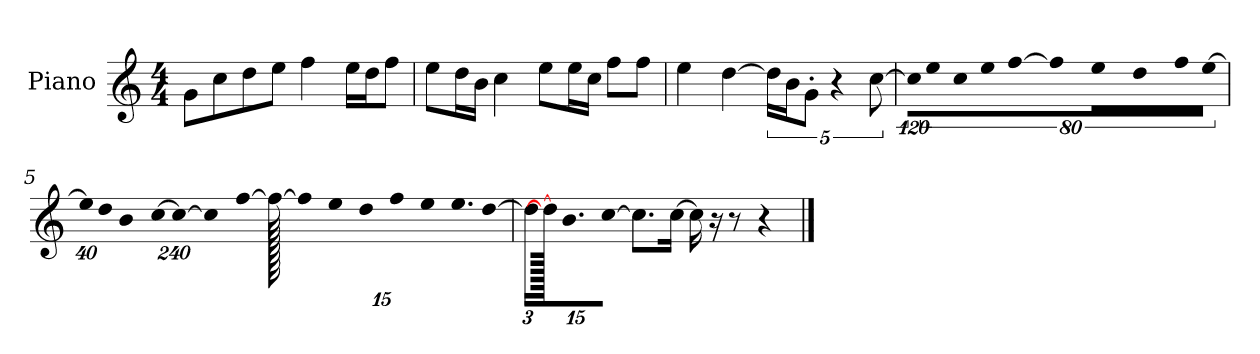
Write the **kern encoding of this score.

**kern
*part1
*staff1
*I"Piano
*I'P-no
*clefG2
*k[]
*M4/4
*MM90
=1
8g\L
8cc\
8dd\
8ee\J
4ff\
16ee\LL
16dd\J
8ff\J
=2
8ee\L
16dd\L
16b\JJ
4cc\
8ee\L
16ee\L
16cc\JJ
8ff\L
8ff\J
=3
4ee\
[4dd\
20dd\LL]
20b\J
10g'\J
5r
[10cc\
=4
!LO:N:vis=16
1920%107cc\KL]
!LO:N:vis=8
640%71ee\
!LO:N:vis=8
640%71cc\
!LO:N:vis=8
640%71ee\
!LO:N:vis=16
[1920%107ff\Jk
!LO:N:vis=4
1920%427ff\]
!LO:N:vis=16
1920%107ee\LL
!LO:N:vis=16
1920%107dd\J
!LO:N:vis=8
640%71ff\
!LO:N:vis=8
[640%71ee\J
!!LO:LB:g=z
=5
*Xbrackettup
!LO:N:vis=32
640%23ee\KLL]
!LO:N:vis=16
1920%137dd\
!LO:N:vis=32
640%23b\K
!LO:N:vis=16
[1920%137cc\J
!LO:N:vis=8
960%137cc\_
!LO:N:vis=32
640%23cc\KL]
[384%41ff\J
1920ff\_
!LO:N:vis=32
640%23ff\KLL]
!LO:N:vis=16
1920%137ee\
!LO:N:vis=32
640%23dd\K
!LO:N:vis=16
1920%137ff\
!LO:N:vis=16
1920%137ee\
!LO:N:vis=16.
960%103ee\
[160%17dd\J
=6
24dd\KL]
960dd\_
12.b\
[12cc\J
8.cc\L]
[16cc\Jk
16cc\]
16r
8r
4r
==
*-
